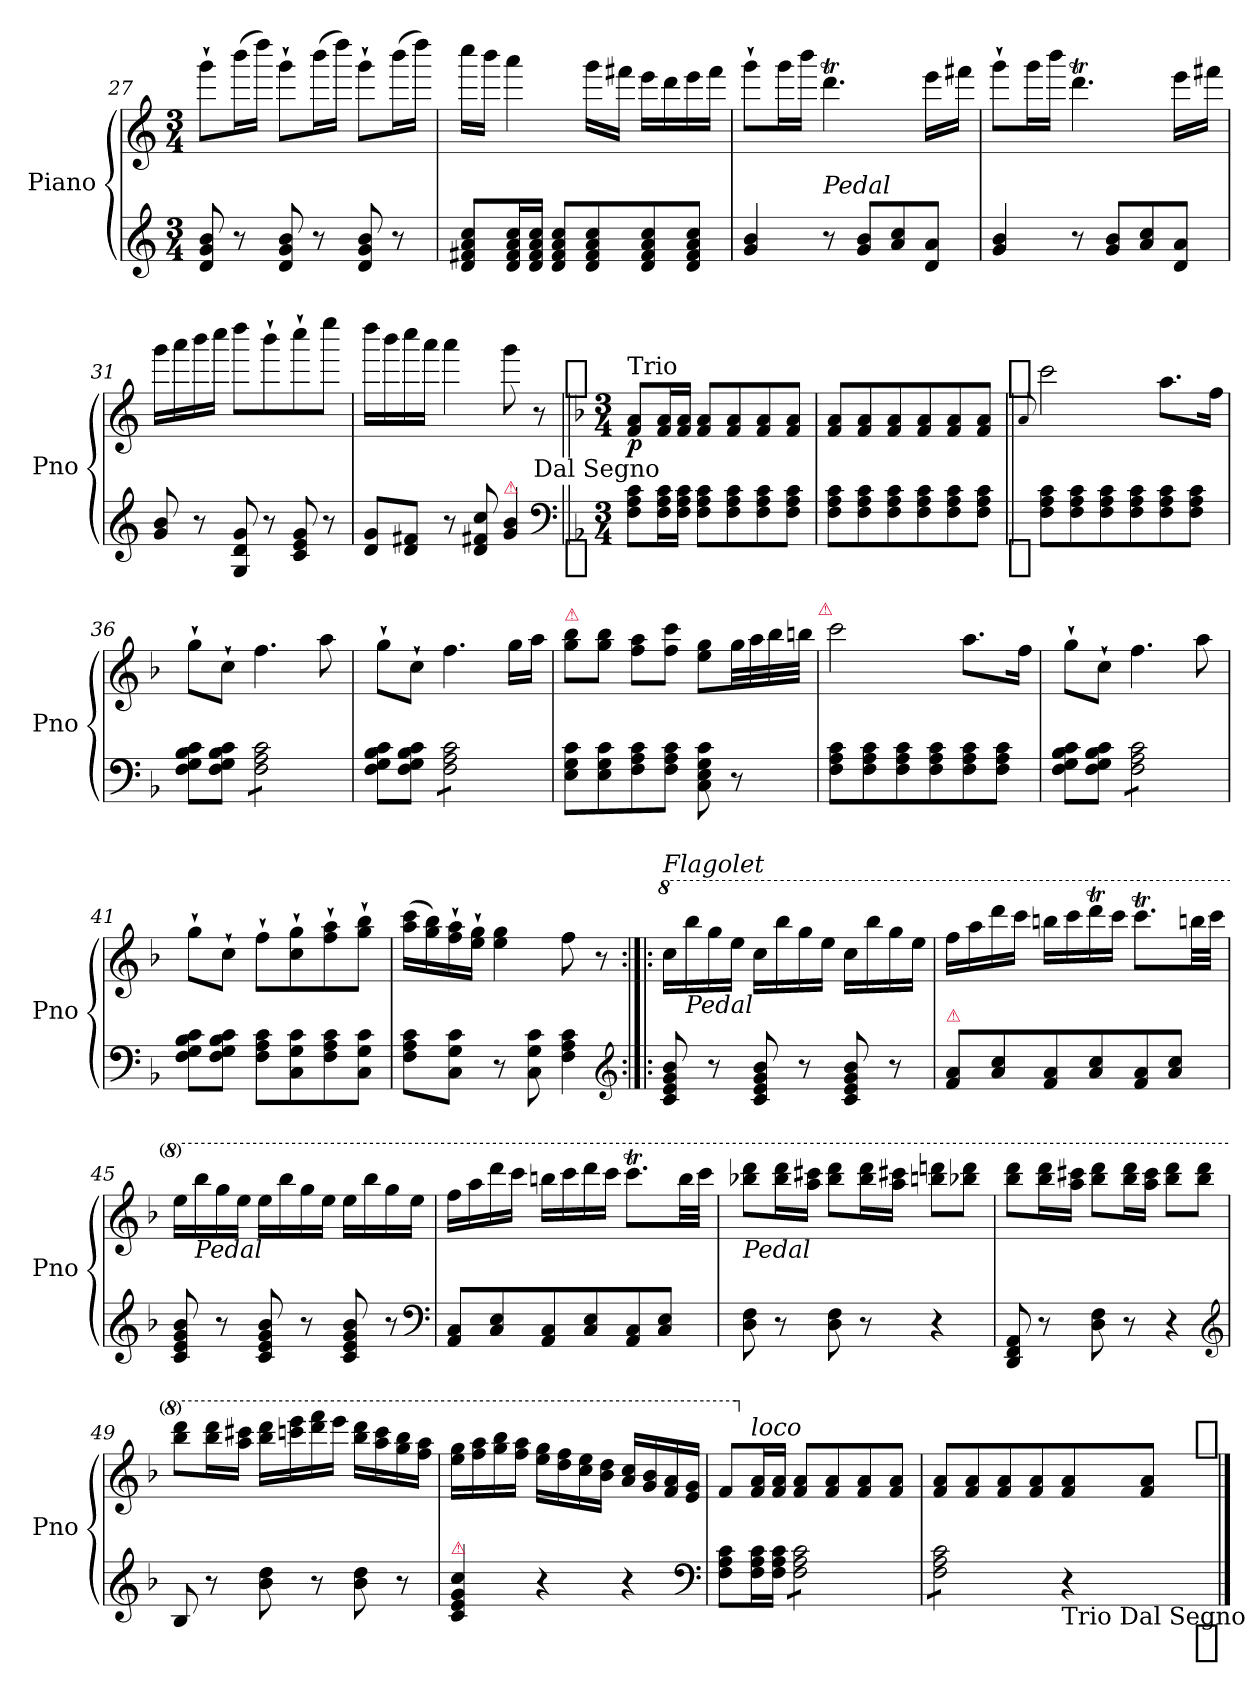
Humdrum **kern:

**kern	**kern	**dynam
*part2	*part1	*part1
*staff2	*staff1	*staff1
*I"Piano	*I"Piano	*
*I'Pno	*I'Pno	*
*clefG2	*clefG2	*
*k[]	*k[]	*
*M3/4	*M3/4	*
=27	=27	=27
8d/ 8g/ 8b/	8ggg`\L	.
8r	(16bbb\L	.
.	16dddd\JJ)	.
8d/ 8g/ 8b/	8ggg`\L	.
8r	(16bbb\L	.
.	16dddd\JJ)	.
8d/ 8g/ 8b/	8ggg`\L	.
8r	(16bbb\L	.
.	16dddd\JJ)	.
=28	=28	=28
8d/ 8f#X/ 8a/ 8cc/L	16cccc\LL	.
.	16bbb\JJ	.
16d/ 16f#/ 16a/ 16cc/L	4aaa\	.
16d/ 16f#/ 16a/ 16cc/JJ	.	.
8d/ 8f#/ 8a/ 8cc/L	.	.
8d/ 8f#/ 8a/ 8cc/	16ggg\LL	.
.	16fff#X\JJ	.
8d/ 8f#/ 8a/ 8cc/	16eee\LL	.
.	16ddd\	.
8d/ 8f#/ 8a/ 8cc/J	16eee\	.
.	16fff#\JJ	.
=29	=29	=29
4g/ 4b/	8ggg`\L	.
.	16ggg\L	.
.	16bbb\JJ	.
!LO:TX:a:i:t=Pedal	!	!
8r	4.dddT\	.
8g/ 8b/L	.	.
8a/ 8cc/	.	.
8d/ 8a/J	16eee\LL	.
.	16fff#X\JJ	.
=30	=30	=30
4g/ 4b/	8ggg`\L	.
.	16ggg\L	.
.	16bbb\JJ	.
8r	4.dddT\	.
8g/ 8b/L	.	.
8a/ 8cc/	.	.
8d/ 8a/J	16eee\LL	.
.	16fff#X\JJ	.
=31	=31	=31
8g/ 8b/	16ggg\LL	.
.	16aaa\	.
8r	16bbb\	.
.	16cccc\JJ	.
8G/ 8d/ 8g/	8dddd\L	.
8r	8bbb`\	.
8c/ 8e/ 8g/	8cccc`\	.
8r	8eeee\J	.
=32	=32	=32
8d/ 8g/L	16dddd\LL	.
.	16bbb\	.
8d/ 8f#X/J	16cccc\	.
.	16aaa\JJ	.
8r	4aaa\	.
8d/ 8f#X/ 8cc/	.	.
!LO:TX:a:color=crimson:t=⚠	!	!
4g/ 4b/	8ggg\	.
!	!LO:TX:b:t=Dal Segno	!
.	8r	.
*clefF4	*	*
!	!LO:TX:a:t=[segno]	!
!LO:TX:b:t=[segno]	!	!
=33||	=33||	=33||
*k[b-]	*k[b-]	*
*M3/4	*M3/4	*
!	!LO:TX:a:t=Trio	!
8F\ 8A\ 8c\L	8f/ 8a/L	p
16F\ 16A\ 16c\L	16f/ 16a/L	.
16F\ 16A\ 16c\JJ	16f/ 16a/JJ	.
8F\ 8A\ 8c\L	8f/ 8a/L	.
8F\ 8A\ 8c\	8f/ 8a/	.
8F\ 8A\ 8c\	8f/ 8a/	.
8F\ 8A\ 8c\J	8f/ 8a/J	.
=34	=34	=34
8F\ 8A\ 8c\L	8f/ 8a/L	.
8F\ 8A\ 8c\	8f/ 8a/	.
8F\ 8A\ 8c\	8f/ 8a/	.
8F\ 8A\ 8c\	8f/ 8a/	.
8F\ 8A\ 8c\	8f/ 8a/	.
8F\ 8A\ 8c\J	8f/ 8a/J	.
!	!LO:TX:a:t=[segno]	!
!LO:TX:b:t=[segno]	!	!
=35||	=35||	=35||
.	8qqa/	.
8F\ 8A\ 8c\L	2ccc\	.
8F\ 8A\ 8c\	.	.
8F\ 8A\ 8c\	.	.
8F\ 8A\ 8c\	.	.
8F\ 8A\ 8c\	8.aa\L	.
8F\ 8A\ 8c\J	.	.
.	16ff\Jk	.
=36	=36	=36
8F\ 8G\ 8B-\ 8c\L	8gg`\L	.
8F\ 8G\ 8B-\ 8c\J	8cc`\J	.
*tremolo	*	*
8F\ 8A\ 8c\L	4.ff\	.
8F\ 8A\ 8c\	.	.
8F\ 8A\ 8c\	.	.
8F\ 8A\ 8c\J	8aa\	.
*Xtremolo	*	*
=37	=37	=37
8F\ 8G\ 8B-\ 8c\L	8gg`\L	.
8F\ 8G\ 8B-\ 8c\J	8cc`\J	.
*tremolo	*	*
8F\ 8A\ 8c\L	4.ff\	.
8F\ 8A\ 8c\	.	.
8F\ 8A\ 8c\	.	.
8F\ 8A\ 8c\J	16gg\LL	.
*Xtremolo	*	*
.	16aa\JJ	.
=38	=38	=38
!	!LO:TX:a:color=crimson:t=⚠	!
8E\ 8G\ 8c\L	8gg\ 8bb-\L	.
8E\ 8G\ 8c\	8gg\ 8bb-\J	.
8F\ 8A\ 8c\	8ff\ 8aa\L	.
8F\ 8A\ 8c\J	8ff\ 8ccc\J	.
8C\ 8E\ 8G\ 8c\	8ee\ 8gg\L	.
8r	32gg\LL	.
.	32aa\	.
.	32bb-\	.
.	32bbn\JJJ	.
!	!LO:TX:a:color=crimson:t=⚠	!
=39	=39	=39
8F\ 8A\ 8c\L	2ccc\	.
8F\ 8A\ 8c\	.	.
8F\ 8A\ 8c\	.	.
8F\ 8A\ 8c\	.	.
8F\ 8A\ 8c\	8.aa\L	.
8F\ 8A\ 8c\J	.	.
.	16ff\Jk	.
=40	=40	=40
8F\ 8G\ 8B-\ 8c\L	8gg`\L	.
8F\ 8G\ 8B-\ 8c\J	8cc`\J	.
*tremolo	*	*
8F\ 8A\ 8c\L	4.ff\	.
8F\ 8A\ 8c\	.	.
8F\ 8A\ 8c\	.	.
8F\ 8A\ 8c\J	8aa\	.
*Xtremolo	*	*
=41	=41	=41
8F\ 8G\ 8B-\ 8c\L	8gg`\L	.
8F\ 8G\ 8B-\ 8c\J	8cc`\J	.
8F\ 8A\ 8c\L	8ff`\L	.
8C\ 8G\ 8c\	8cc`\ 8gg`\	.
8F\ 8A\ 8c\	8ff`\ 8aa`\	.
8C\ 8G\ 8c\J	8gg`\ 8bb-`\J	.
=42	=42	=42
8F\ 8A\ 8c\L	(16aa\ 16ccc\LL	.
.	16gg\ 16bb-\)	.
8C\ 8G\ 8c\J	16ff`\ 16aa`\	.
.	16ee`\ 16gg`\JJ	.
8r	4ee\ 4gg\	.
8C\ 8G\ 8c\	.	.
4F\ 4A\ 4c\	8ff\	.
.	8r	.
*clefG2	*	*
=43:|!|:	=43:|!|:	=43:|!|:
*	*8va	*
!	!LO:TX:a:i:t=Flagolet	!
8c/ 8e/ 8g/ 8b-/	16ccc\LL	.
!	!LO:TX:b:i:t=Pedal	!
.	16bbb-\	.
8r	16ggg\	.
.	16eee\JJ	.
8c/ 8e/ 8g/ 8b-/	16ccc\LL	.
.	16bbb-\	.
8r	16ggg\	.
.	16eee\JJ	.
8c/ 8e/ 8g/ 8b-/	16ccc\LL	.
.	16bbb-\	.
8r	16ggg\	.
.	16eee\JJ	.
=44	=44	=44
!LO:TX:a:color=crimson:t=⚠	!	!
8f/ 8a/L	16fff\LL	.
.	16aaa\	.
8a/ 8cc/	16dddd\	.
.	16cccc\JJ	.
8f/ 8a/	16bbbn\LL	.
.	16cccc\	.
8a/ 8cc/	16ddddT\	.
.	16cccc\JJ	.
8f/ 8a/	8.ccccT\L	.
8a/ 8cc/J	.	.
.	32bbbn\LL	.
.	32cccc\JJJ	.
=45	=45	=45
8c/ 8e/ 8g/ 8b-/	16eee\LL	.
!	!LO:TX:b:i:t=Pedal	!
.	16bbb-\	.
8r	16ggg\	.
.	16eee\JJ	.
8c/ 8e/ 8g/ 8b-/	16eee\LL	.
.	16bbb-\	.
8r	16ggg\	.
.	16eee\JJ	.
8c/ 8e/ 8g/ 8b-/	16eee\LL	.
.	16bbb-\	.
8r	16ggg\	.
.	16eee\JJ	.
*clefF4	*	*
=46	=46	=46
8AA/ 8C/L	16fff\LL	.
.	16aaa\	.
8C/ 8E/	16dddd\	.
.	16cccc\JJ	.
8AA/ 8C/	16bbbn\LL	.
.	16cccc\	.
8C/ 8E/	16dddd\	.
.	16cccc\JJ	.
8AA/ 8C/	8.ccccT\L	.
8C/ 8E/J	.	.
.	32bbb\LL	.
.	32cccc\JJJ	.
=47	=47	=47
!	!LO:TX:b:i:t=Pedal	!
8D\ 8F\	8bbb-X\ 8dddd\L	.
8r	16bbb-\ 16dddd\L	.
.	16aaa\ 16cccc#X\JJ	.
8D\ 8F\	8bbb-\ 8dddd\L	.
8r	16bbb-\ 16dddd\L	.
.	16aaa\ 16cccc#X\JJ	.
4r	8bbbn\ 8ddddn\L	.
.	8bbb-X\ 8dddd\J	.
=48	=48	=48
8DD/ 8FF/ 8AA/	8bbb-\ 8dddd\L	.
8r	16bbb-\ 16dddd\L	.
.	16aaa\ 16cccc#X\JJ	.
8D\ 8F\	8bbb-\ 8dddd\L	.
8r	16bbb-\ 16dddd\L	.
.	16aaa\ 16cccc#\JJ	.
4r	8bbb-\ 8dddd\L	.
.	8bbb-\ 8dddd\J	.
*clefG2	*	*
=49	=49	=49
8B-/	8bbb-\ 8dddd\L	.
8r	16bbb-\ 16dddd\L	.
.	16aaa\ 16cccc#X\JJ	.
8b-\ 8dd\	16bbb-\ 16dddd\LL	.
.	16ccccn\ 16eeee\	.
8r	16dddd\ 16ffff\	.
.	16eeee\JJ	.
8b-\ 8dd\	16bbb-\ 16dddd\LL	.
.	16aaa\ 16cccc\	.
8r	16ggg\ 16bbb-\	.
.	16fff\ 16aaa\JJ	.
=50	=50	=50
!LO:TX:a:color=crimson:t=⚠	!	!
4c/ 4e/ 4g/ 4cc/	16eee\ 16ggg\LL	.
.	16fff\ 16aaa\	.
.	16ggg\ 16bbb-\	.
.	16fff\ 16aaa\JJ	.
4r	16eee\ 16ggg\LL	.
.	16ddd\ 16fff\	.
.	16ccc\ 16eee\	.
.	16bb-\ 16ddd\JJ	.
4r	16aa/ 16ccc/LL	.
.	16gg/ 16bb-/	.
.	16ff/ 16aa/	.
.	16ee/ 16gg/JJ	.
*clefF4	*	*
=51	=51	=51
8F\ 8A\ 8c\L	8ff/L	.
*	*X8va	*
!	!LO:TX:a:i:t=loco	!
16F\ 16A\ 16c\L	16f/ 16a/L	.
16F\ 16A\ 16c\JJ	16f/ 16a/JJ	.
*tremolo	*	*
8F\ 8A\ 8c\L	8f/ 8a/L	.
8F\ 8A\ 8c\	8f/ 8a/	.
8F\ 8A\ 8c\	8f/ 8a/	.
8F\ 8A\ 8c\J	8f/ 8a/J	.
=52	=52	=52
8F\ 8A\ 8c\L	8f/ 8a/L	.
8F\ 8A\ 8c\	8f/ 8a/	.
8F\ 8A\ 8c\	8f/ 8a/	.
8F\ 8A\ 8c\J	8f/ 8a/	.
*Xtremolo	*	*
!LO:TX:b:t=Trio Dal Segno	!	!
4r	8f/ 8a/	.
.	8f/ 8a/J	.
!	!LO:TX:a:t=[segno]	!
!LO:TX:b:t=[segno]	!	!
==	==	==
*-	*-	*-
